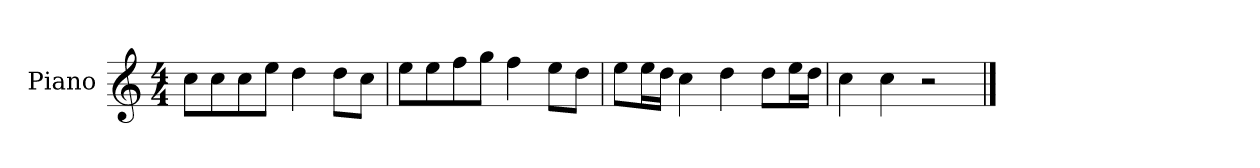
**kern
*part1
*staff1
*I"Piano
*I'P-no
*clefG2
*k[]
*M4/4
*MM90
=1
8cc\L
8cc\
8cc\
8ee\J
4dd\
8dd\L
8cc\J
=2
8ee\L
8ee\
8ff\
8gg\J
4ff\
8ee\L
8dd\J
=3
8ee\L
16ee\L
16dd\JJ
4cc\
4dd\
8dd\L
16ee\L
16dd\JJ
=4
4cc\
4cc\
2r
==
*-
